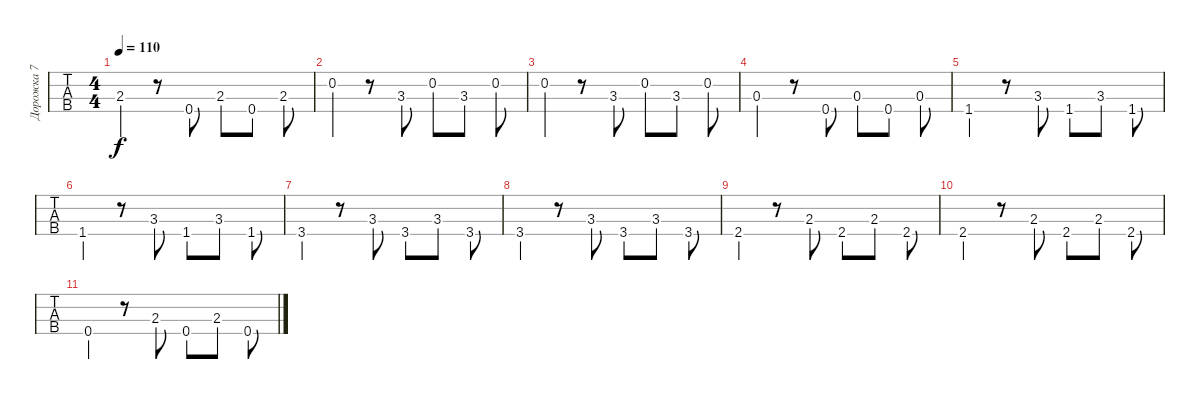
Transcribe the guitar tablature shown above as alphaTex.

\track ("Дорожка 7" "Дорожка 7") {instrument electricbassfinger}
\staff {tabs}
\tuning (G2 D2 A1 E1) {hide}
\ts (4 4)
\tempo 110
\clef f4
\ks c
2.3.4{dy f} r.8 0.4.8 2.3.8 0.4.8 2.3.8 |
0.2.4 r.8 3.3.8 0.2.8 3.3.8 0.2.8 |
0.2.4 r.8 3.3.8 0.2.8 3.3.8 0.2.8 |
0.3.4 r.8 0.4.8 0.3.8 0.4.8 0.3.8 |
1.4.4 r.8 3.3.8 1.4.8 3.3.8 1.4.8 |
1.4.4 r.8 3.3.8 1.4.8 3.3.8 1.4.8 |
3.4.4 r.8 3.3.8 3.4.8 3.3.8 3.4.8 |
3.4.4 r.8 3.3.8 3.4.8 3.3.8 3.4.8 |
2.4.4 r.8 2.3.8 2.4.8 2.3.8 2.4.8 |
2.4.4 r.8 2.3.8 2.4.8 2.3.8 2.4.8 |
0.4.4 r.8 2.3.8 0.4.8 2.3.8 0.4.8
